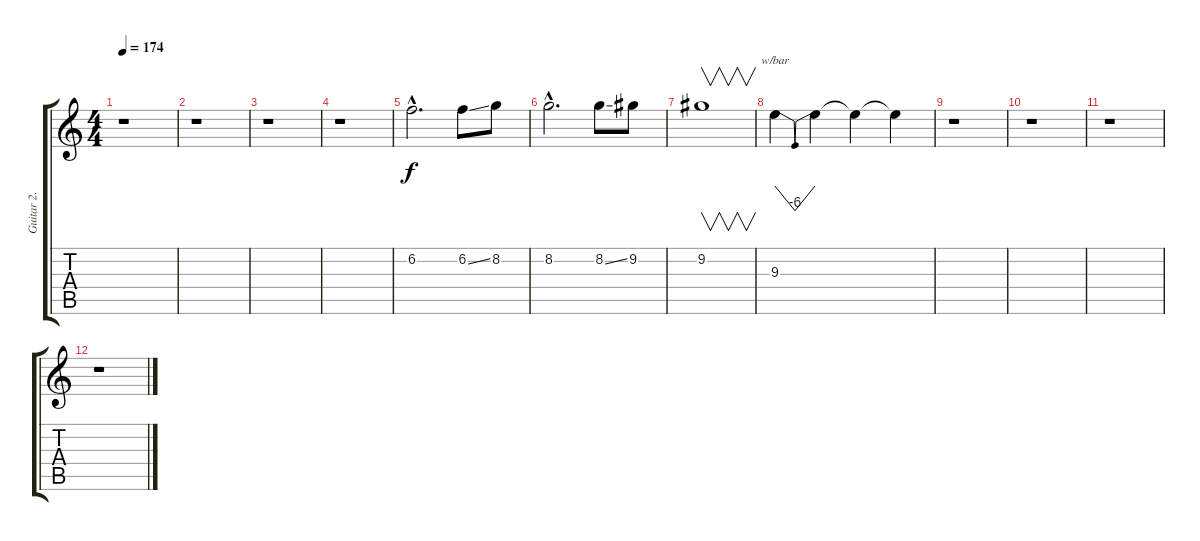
\track ("Guitar 2." "Guitar 2.") {instrument overdrivenguitar}
\staff {score tabs}
\tuning (E4 B3 G3 D3 A2 E2) {hide}
\ts (4 4)
\tempo 174
\clef g2
\ks c
r.1{dy f} |
r.1 |
r.1 |
r.1 |
6.2{hac}.2{d} 6.2{ss}.8 8.2.8 |
8.2{hac}.2{d} 8.2{ss}.8 9.2.8 |
9.2.1{v} |
9.3.4{tbe (dip default 0 0 30 -24 60 0)} 9.3{t}.4 9.3{t}.4 9.3{t}.4 |
r.1 |
r.1 |
r.1 |
r.1
